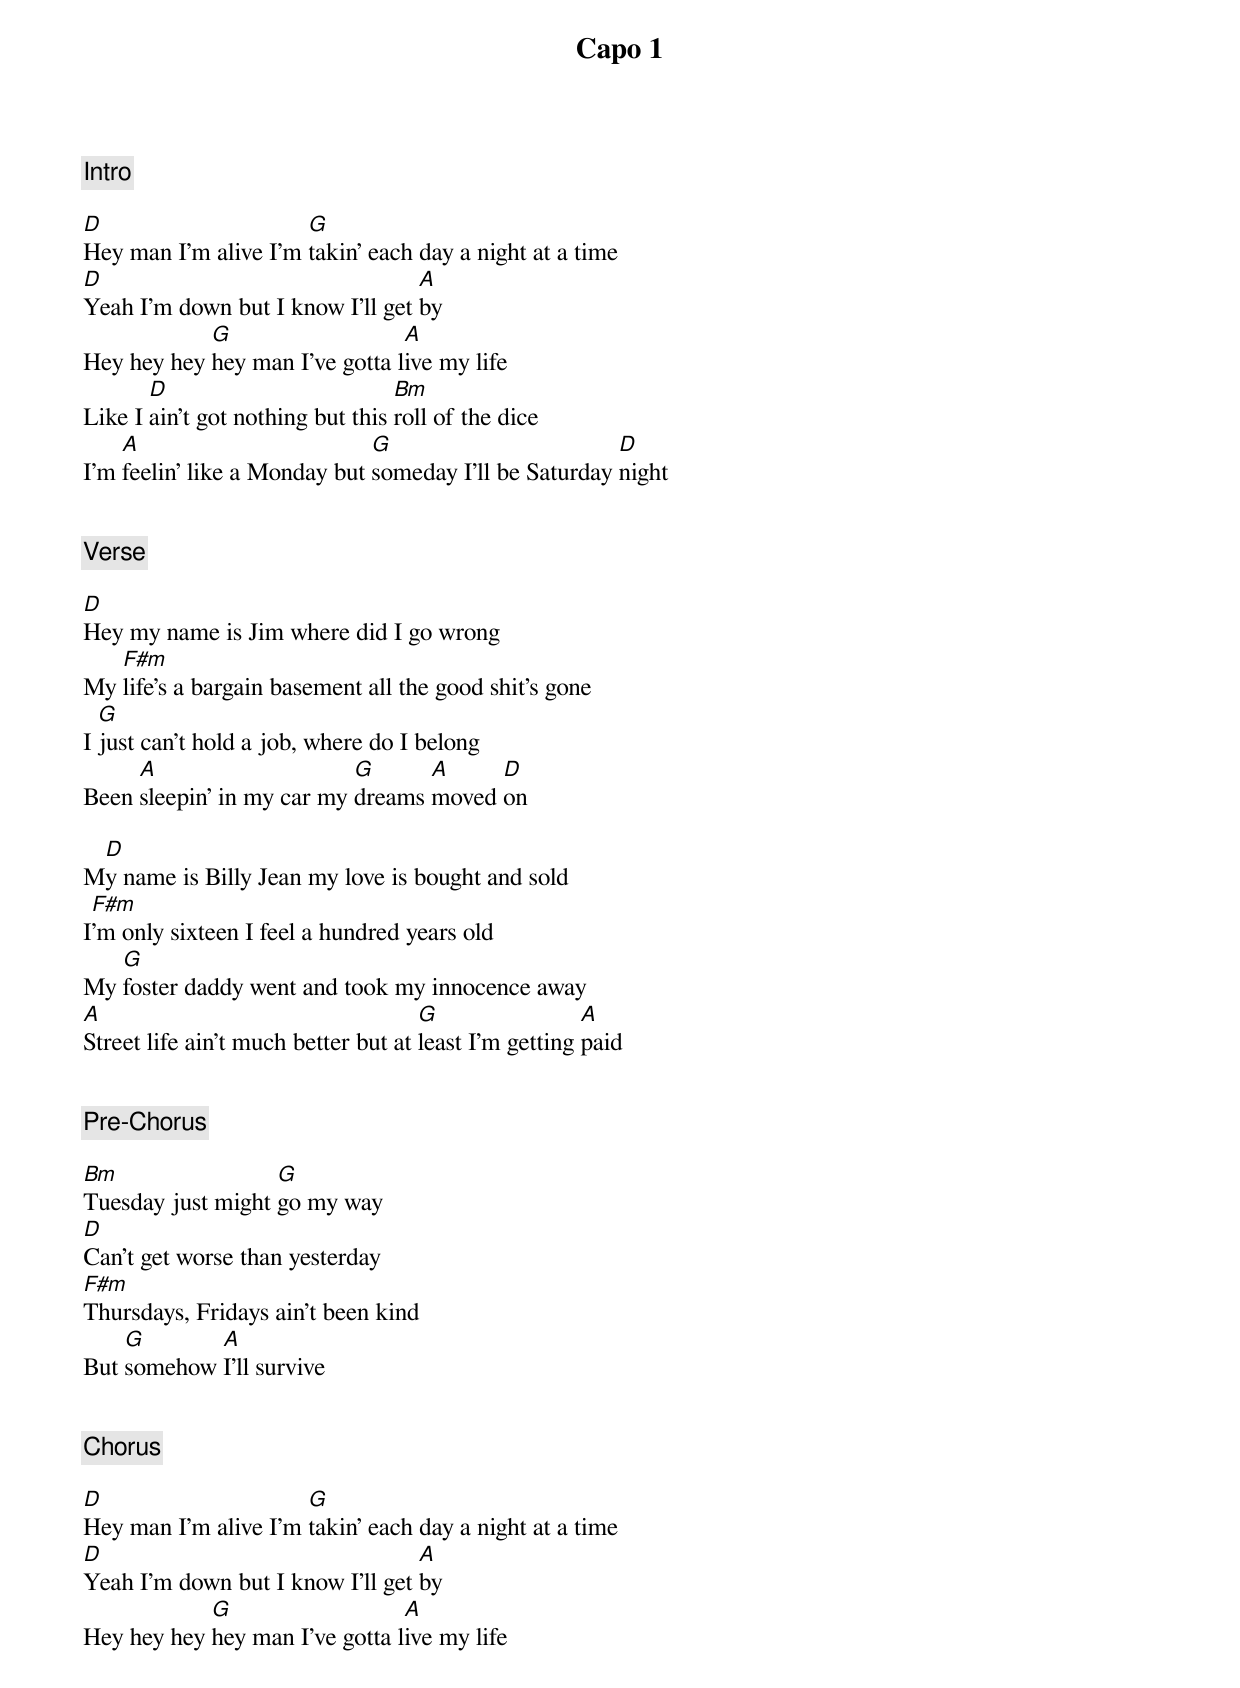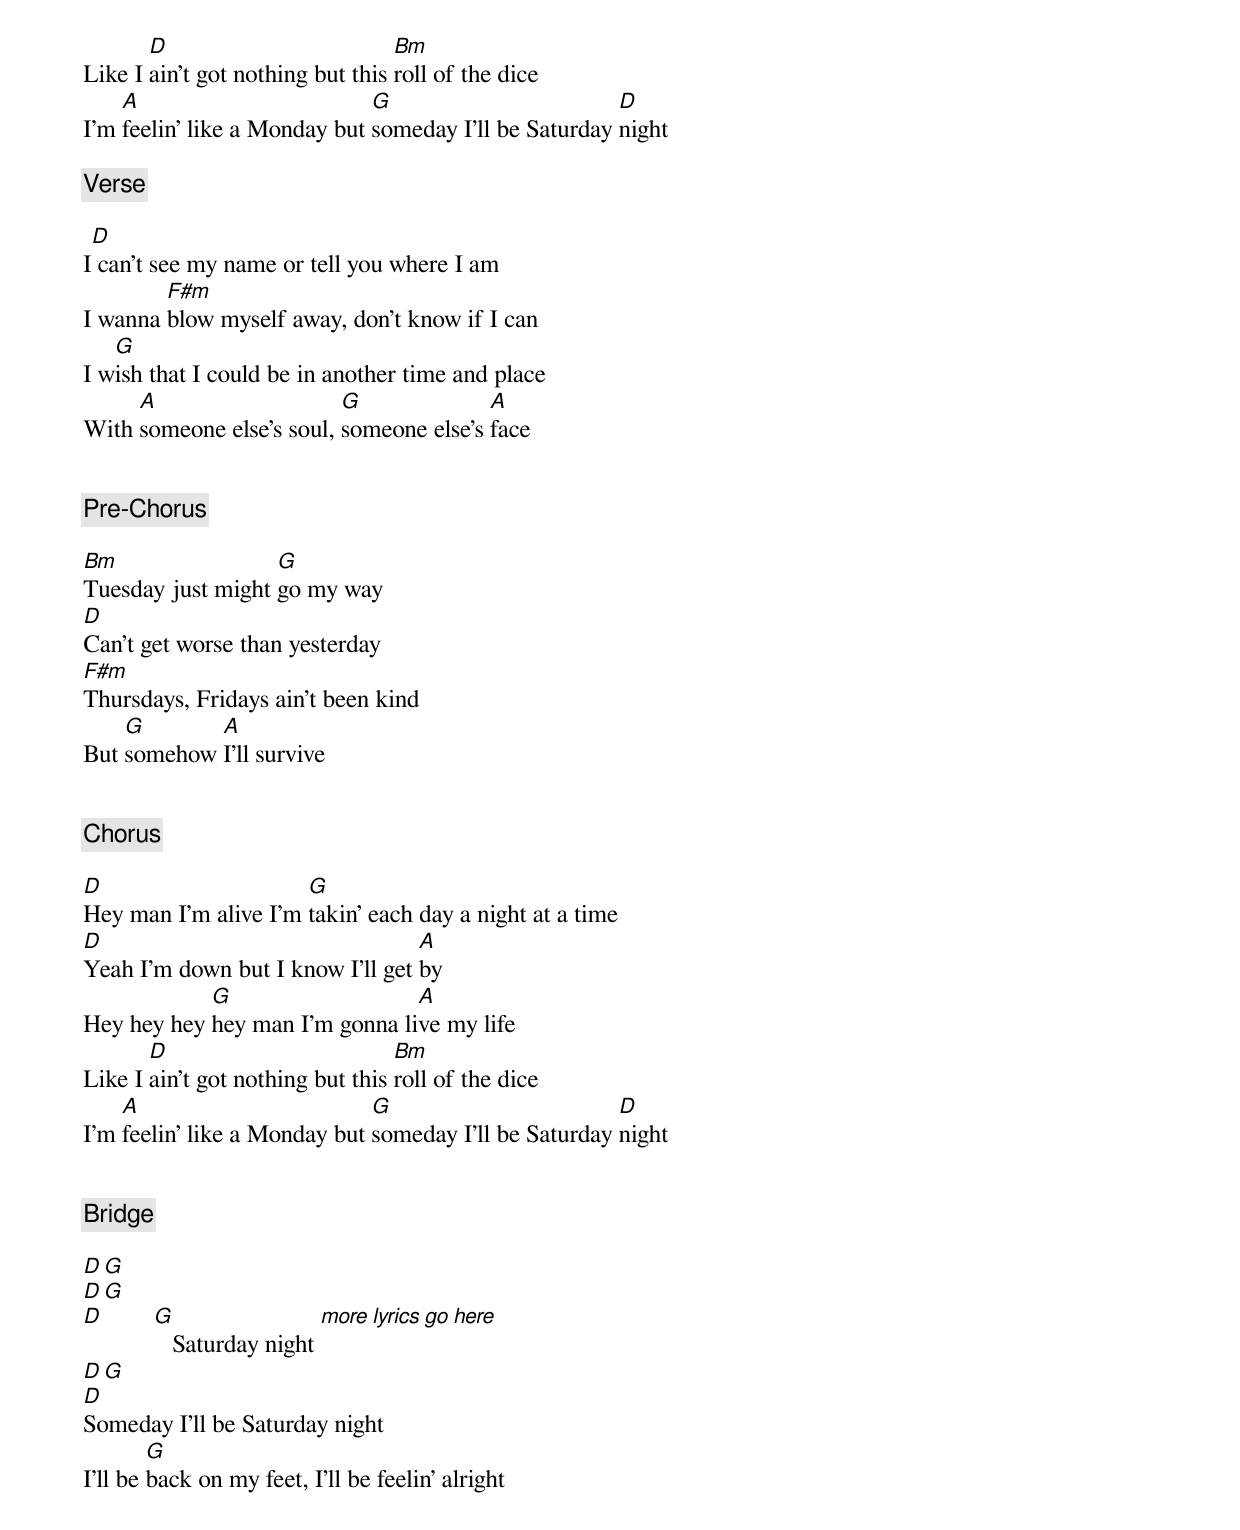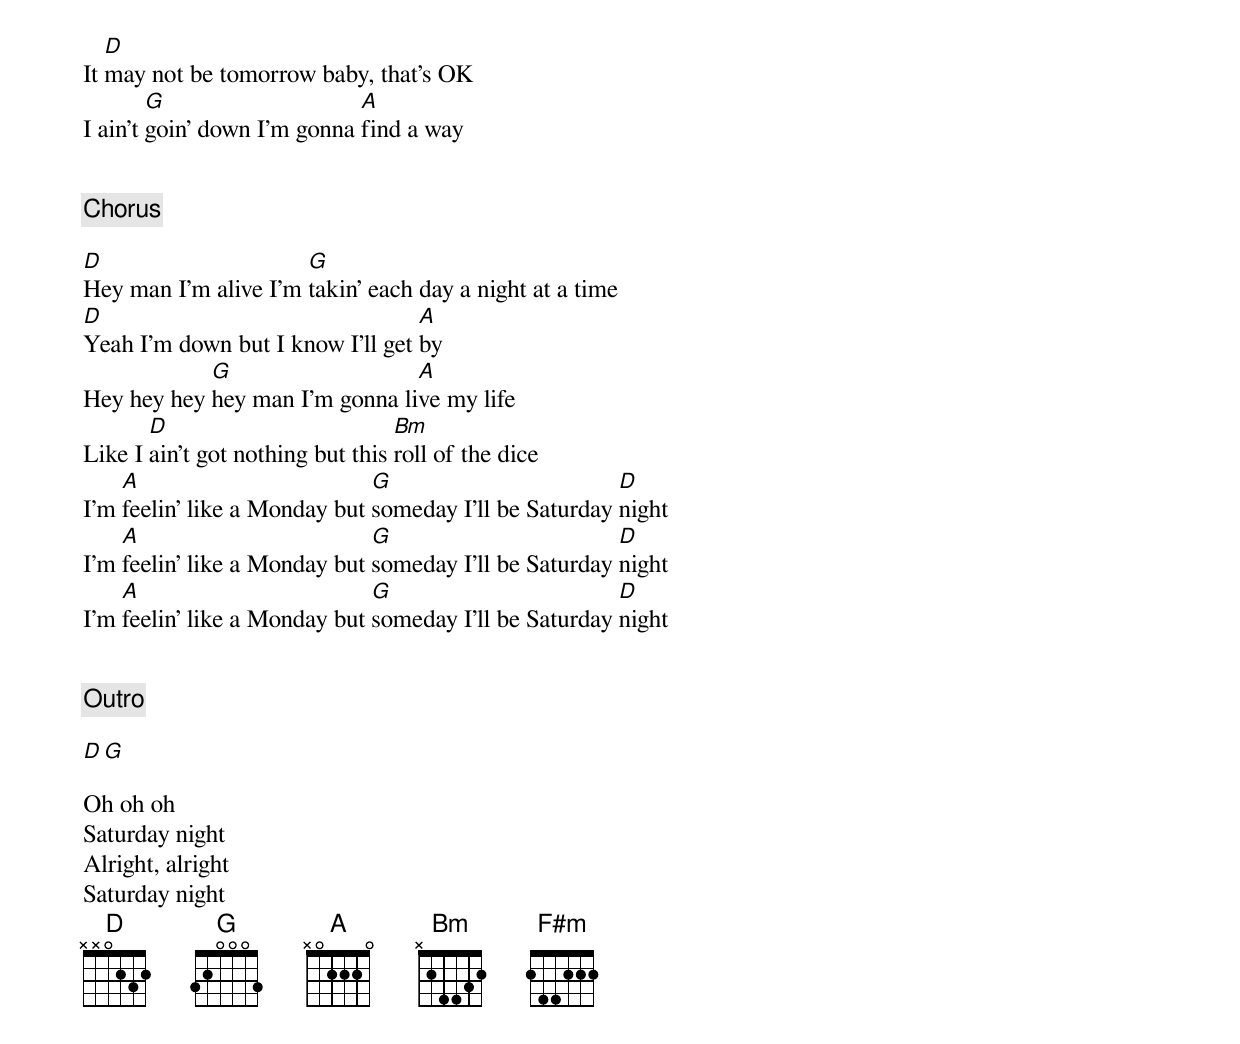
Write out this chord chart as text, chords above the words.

Capo 1
[Intro]

D                     G
Hey man I'm alive I'm takin' each day a night at a time
D                                 A
Yeah I'm down but I know I'll get by
            G                   A
Hey hey hey hey man I've gotta live my life
       D                          Bm
Like I ain't got nothing but this roll of the dice
    A                         G                        D
I'm feelin' like a Monday but someday I'll be Saturday night


[Verse]

D
Hey my name is Jim where did I go wrong
   F#m
My life's a bargain basement all the good shit's gone
  G
I just can't hold a job, where do I belong
     A                     G      A     D
Been sleepin' in my car my dreams moved on

 D
My name is Billy Jean my love is bought and sold
 F#m
I'm only sixteen I feel a hundred years old
   G
My foster daddy went and took my innocence away
A                                    G                 A
Street life ain't much better but at least I'm getting paid


[Pre-Chorus]

Bm                 G
Tuesday just might go my way
D
Can't get worse than yesterday
F#m
Thursdays, Fridays ain't been kind
    G       A
But somehow I'll survive


[Chorus]

D                     G
Hey man I'm alive I'm takin' each day a night at a time
D                                 A
Yeah I'm down but I know I'll get by
            G                   A
Hey hey hey hey man I've gotta live my life
       D                          Bm
Like I ain't got nothing but this roll of the dice
    A                         G                        D
I'm feelin' like a Monday but someday I'll be Saturday night

[Verse]

 D
I can't see my name or tell you where I am
        F#m
I wanna blow myself away, don't know if I can
   G
I wish that I could be in another time and place
     A                    G              A
With someone else's soul, someone else's face


[Pre-Chorus]

Bm                 G
Tuesday just might go my way
D
Can't get worse than yesterday
F#m
Thursdays, Fridays ain't been kind
    G       A
But somehow I'll survive


[Chorus]

D                     G
Hey man I'm alive I'm takin' each day a night at a time
D                                 A
Yeah I'm down but I know I'll get by
            G                   A
Hey hey hey hey man I'm gonna live my life
       D                          Bm
Like I ain't got nothing but this roll of the dice
    A                         G                        D
I'm feelin' like a Monday but someday I'll be Saturday night


[Bridge]

D       G
D       G
D       G
           Saturday night [more lyrics go here]
D       G
D
Someday I'll be Saturday night
        G
I'll be back on my feet, I'll be feelin' alright
   D
It may not be tomorrow baby, that's OK
        G                    A
I ain't goin' down I'm gonna find a way


[Chorus]

D                     G
Hey man I'm alive I'm takin' each day a night at a time
D                                 A
Yeah I'm down but I know I'll get by
            G                   A
Hey hey hey hey man I'm gonna live my life
       D                          Bm
Like I ain't got nothing but this roll of the dice
    A                         G                        D
I'm feelin' like a Monday but someday I'll be Saturday night
    A                         G                        D
I'm feelin' like a Monday but someday I'll be Saturday night
    A                         G                        D
I'm feelin' like a Monday but someday I'll be Saturday night


[Outro]

D    G

Oh oh oh
Saturday night
Alright, alright
Saturday night
